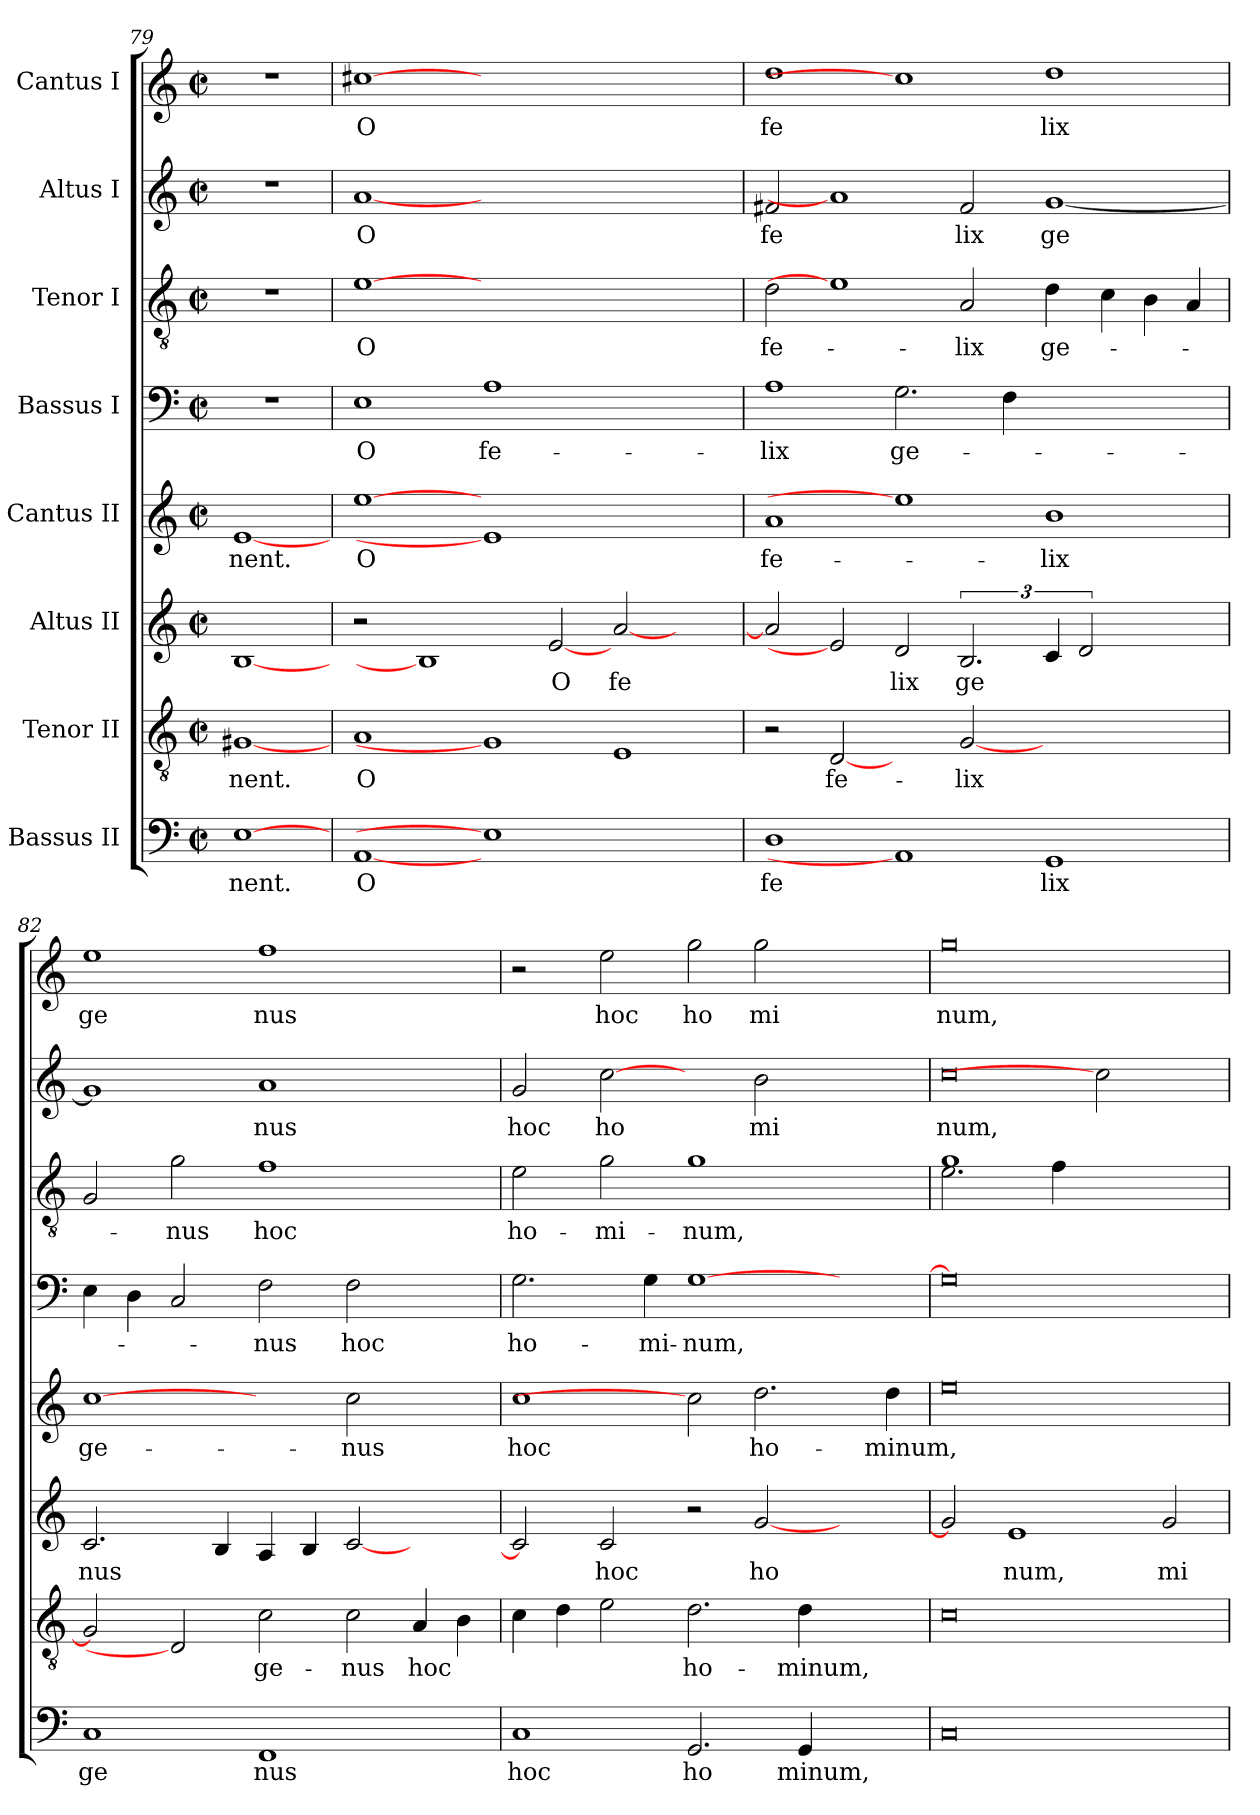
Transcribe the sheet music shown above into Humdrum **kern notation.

**kern	**text	**kern	**text	**kern	**text	**kern	**text	**kern	**text	**kern	**text	**kern	**text	**kern	**text
*part8	*part8	*part7	*part7	*part6	*part6	*part5	*part5	*part4	*part4	*part3	*part3	*part2	*part2	*part1	*part1
*staff8	*staff8	*staff7	*staff7	*staff6	*staff6	*staff5	*staff5	*staff4	*staff4	*staff3	*staff3	*staff2	*staff2	*staff1	*staff1
*I"Bassus II	*	*I"Tenor II	*	*I"Altus II	*	*I"Cantus II	*	*I"Bassus I	*	*I"Tenor I	*	*I"Altus I	*	*I"Cantus I	*
*clefF4	*	*clefGv2	*	*clefG2	*	*clefG2	*	*clefF4	*	*clefGv2	*	*clefG2	*	*clefG2	*
*M2/2	*	*M2/2	*	*M2/2	*	*M2/2	*	*M2/2	*	*M2/2	*	*M2/2	*	*M2/2	*
*met(c|)	*	*met(c|)	*	*met(c|)	*	*met(c|)	*	*met(c|)	*	*met(c|)	*	*met(c|)	*	*met(c|)	*
=79	=79	=79	=79	=79	=79	=79	=79	=79	=79	=79	=79	=79	=79	=79	=79
!	!LO:LY:b:cj	!	!LO:LY:b:cj	!	!	!	!LO:LY:b:cj	!	!	!	!	!	!	!	!
[1E	nent.	[1G#X	-nent.	[1B	.	[1e	nent.	1r	.	1r	.	1r	.	1r	.
!!LO:LB:g=z
=80	=80	=80	=80	=80	=80	=80	=80	=80	=80	=80	=80	=80	=80	=80	=80
!	!LO:LY:b:cj	!	!LO:LY:b:cj	!	!	!	!LO:LY:b:cj	!	!LO:LY:b:cj	!	!LO:LY:b:cj	!	!LO:LY:b:cj	!	!LO:LY:b:cj
[1AA	O	1A	O	2r	.	[1ee	O	1E	O	[1e	O	[1a	O	[1cc#X	O
.	.	.	.	1B]	.	.	.	.	.	.	.	.	.	.	.
!	!	!	!	!	!	!	!	!	!LO:LY:b:cj	!	!	!	!	!	!
1E]	.	1G#]	.	.	.	1e]	.	1A	fe-	0ryy	.	0ryy	.	0ryy	.
!	!	!	!	!	!LO:LY:b:cj	!	!	!	!	!	!	!	!	!	!
.	.	.	.	[2e	O	.	.	.	.	.	.	.	.	.	.
!	!	!	!	!	!LO:LY:b:cj	!	!	!	!	!	!	!	!	!	!
1ryy	.	1E	.	[<2a/	fe	1ryy	.	1ryy	.	.	.	.	.	.	.
.	.	.	.	2ryy	.	.	.	.	.	.	.	.	.	.	.
=81	=81	=81	=81	=81	=81	=81	=81	=81	=81	=81	=81	=81	=81	=81	=81
!	!LO:LY:b:cj	!	!	!	!	!	!LO:LY:b:cj	!	!LO:LY:b:cj	!	!LO:LY:b:cj	!	!LO:LY:b:cj	!	!LO:LY:b:cj
1D	fe	2r	.	2a/]	.	1a	fe-	1A	-lix	2d\	fe-	2f#X/	fe	1dd	fe
!	!	!	!LO:LY:b:cj	!	!	!	!	!	!	!	!	!	!	!	!
.	.	[2D	fe-	2e]	.	.	.	.	.	1e]	.	1a]	.	.	.
!	!	!	!	!	!LO:LY:b:cj	!	!	!	!LO:LY:b:cj	!	!	!	!	!	!
1AA]	.	2ryy	.	2d/	lix	1ee]	.	2.G\	ge-	.	.	.	.	1cc#]	.
!	!	!	!LO:LY:b	!	!LO:LY:b:cj	!	!	!	!	!	!LO:LY:b:cj	!	!LO:LY:b:cj	!	!
.	.	[<2G/	-lix	3.B/	ge	.	.	.	.	2A/	-lix	2f#/	lix	.	.
.	.	.	.	.	.	.	.	4F\	.	.	.	.	.	.	.
!	!LO:LY:b:cj	!	!	!	!	!	!LO:LY:b:cj	!	!	!	!LO:LY:b:cj	!	!LO:LY:b:cj	!	!LO:LY:b:cj
1GG	lix	1ryy	.	6c/	.	1b	-lix	1ryy	.	4d\	ge-	[<1g	ge	1dd	lix
.	.	.	.	3d/	.	.	.	.	.	.	.	.	.	.	.
.	.	.	.	.	.	.	.	.	.	4c\	.	.	.	.	.
.	.	.	.	2ryy	.	.	.	.	.	4B\	.	.	.	.	.
.	.	.	.	.	.	.	.	.	.	4A/	.	.	.	.	.
=82	=82	=82	=82	=82	=82	=82	=82	=82	=82	=82	=82	=82	=82	=82	=82
!	!LO:LY:b:cj	!	!	!	!LO:LY:b	!	!LO:LY:b:cj	!	!	!	!	!	!	!	!LO:LY:b:cj
1C	ge	2G/]	.	2.c/	nus	[1cc	ge-	4E\	.	2G/	.	1g]	.	1ee	ge
.	.	.	.	.	.	.	.	4D\	.	.	.	.	.	.	.
!	!	!	!	!	!	!	!	!	!	!	!LO:LY:b:cj	!	!	!	!
.	.	2D]	.	.	.	.	.	2C/	.	2g\	-nus	.	.	.	.
.	.	.	.	4B/	.	.	.	.	.	.	.	.	.	.	.
!	!LO:LY:b:cj	!	!LO:LY:b:cj	!	!	!	!	!	!LO:LY:b:cj	!	!LO:LY:b:cj	!	!LO:LY:b:cj	!	!LO:LY:b:cj
1FF	nus	2c\	ge-	4A/	.	2ryy	.	2F\	-nus	1f	hoc	1a	nus	1ff	nus
.	.	.	.	4B/	.	.	.	.	.	.	.	.	.	.	.
!	!	!	!LO:LY:b:cj	!	!	!	!LO:LY:b:cj	!	!LO:LY:b:cj	!	!	!	!	!	!
.	.	2c\	-nus	[<2c/	.	2cc\	-nus	2F\	hoc	.	.	.	.	.	.
!	!	!	!LO:LY:b	!	!	!	!	!	!	!	!	!	!	!	!
2ryy	.	4A/	hoc	2ryy	.	2ryy	.	2ryy	.	2ryy	.	2ryy	.	2ryy	.
.	.	4B\	.	.	.	.	.	.	.	.	.	.	.	.	.
=83	=83	=83	=83	=83	=83	=83	=83	=83	=83	=83	=83	=83	=83	=83	=83
!	!LO:LY:b:cj	!	!	!	!	!	!LO:LY:b:cj	!	!LO:LY:b:cj	!	!LO:LY:b:cj	!	!LO:LY:b:cj	!	!
1C	hoc	4c\	.	2c/]	.	1cc	hoc	2.G\	ho-	2e\	ho-	2g/	hoc	2r	.
.	.	4d\	.	.	.	.	.	.	.	.	.	.	.	.	.
!	!	!	!	!	!LO:LY:b:cj	!	!	!	!	!	!LO:LY:b:cj	!	!LO:LY:b:cj	!	!LO:LY:b:cj
.	.	2e\	.	2c/	hoc	.	.	.	.	2g\	-mi-	[2cc	ho	2ee\	hoc
!	!	!	!	!	!	!	!	!	!LO:LY:b:cj	!	!	!	!	!	!
.	.	.	.	.	.	.	.	4G\	-mi-	.	.	.	.	.	.
!	!LO:LY:b:cj	!	!LO:LY:b:cj	!	!	!	!	!	!LO:LY:b	!	!LO:LY:b	!	!	!	!LO:LY:b:cj
2.GG/	ho	2.d\	ho-	2r	.	2cc]	.	[>1G	-num,	1g	-num,	2ryy	.	2gg\	ho
!	!	!	!	!	!LO:LY:b:cj	!	!LO:LY:b:cj	!	!	!	!	!	!LO:LY:b:cj	!	!LO:LY:b:cj
.	.	.	.	[<2g/	ho	2.dd\	ho-	.	.	.	.	2b\	mi	2gg\	mi
!	!LO:LY:b	!	!LO:LY:b	!	!	!	!	!	!	!	!	!	!	!	!
4GG/	minum,	4d\	-minum,	.	.	.	.	.	.	.	.	.	.	.	.
2ryy	.	2ryy	.	2ryy	.	.	.	2ryy	.	2ryy	.	2ryy	.	2ryy	.
!	!	!	!	!	!	!	!LO:LY:b	!	!	!	!	!	!	!	!
.	.	.	.	.	.	4dd\	-minum,	.	.	.	.	.	.	.	.
=84	=84	=84	=84	=84	=84	=84	=84	=84	=84	=84	=84	=84	=84	=84	=84
!LO:N:vis=0	!	!LO:N:vis=0	!	!	!	!LO:N:vis=0	!	!LO:N:vis=0	!	!	!	!LO:N:vis=0	!LO:LY:b:cj	!LO:N:vis=0	!LO:LY:b:cj
*	*	*	*	*	*	*	*	*	*	*^	*	*	*	*	*
1C	.	1c	.	2g/]	.	1ee	.	1G]	.	1g	2.e\	.	1cc	num,	1gg	num,
!	!	!	!	!	!LO:LY:b:cj	!	!	!	!	!	!	!	!	!	!	!
.	.	.	.	1e	num,	.	.	.	.	.	.	.	.	.	.	.
.	.	.	.	.	.	.	.	.	.	.	4f\	.	.	.	.	.
1ryy	.	1ryy	.	.	.	1ryy	.	1ryy	.	1ryy	1ryy	.	2cc]	.	1ryy	.
!	!	!	!	!	!LO:LY:b:cj	!	!	!	!	!	!	!	!	!	!	!
.	.	.	.	2g/	mi	.	.	.	.	.	.	.	2ryy	.	.	.
*	*	*	*	*	*	*	*	*	*	*v	*v	*	*	*	*	*
=	=	=	=	=	=	=	=	=	=	=	=	=	=	=	=
*-	*-	*-	*-	*-	*-	*-	*-	*-	*-	*-	*-	*-	*-	*-	*-
